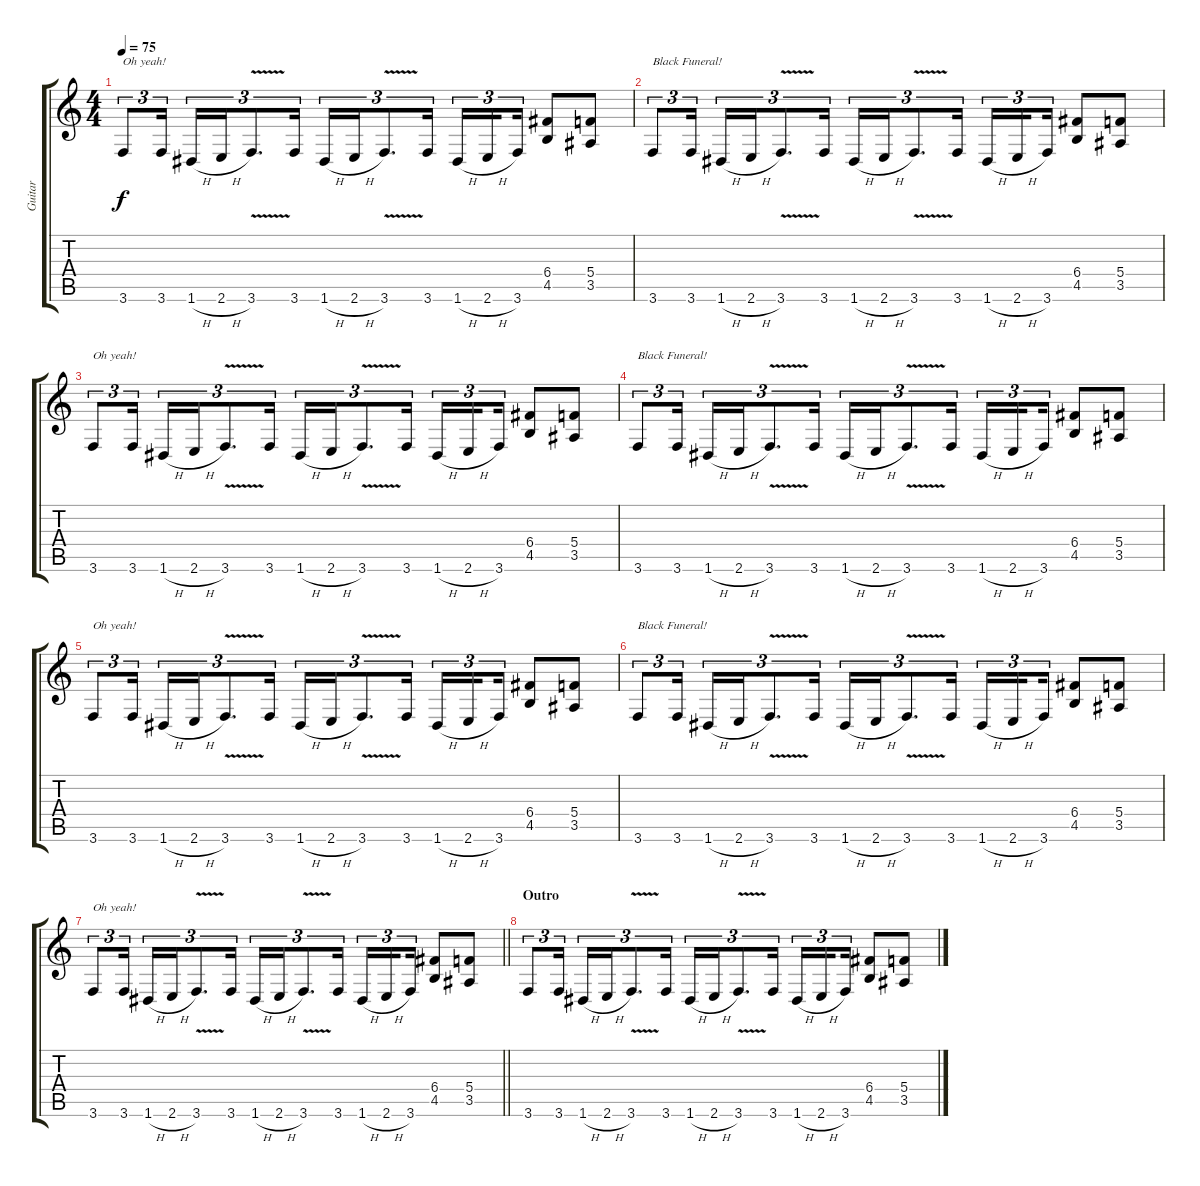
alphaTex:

\track ("Guitar" "Guitar") {instrument overdrivenguitar}
\staff {score tabs}
\tuning (D4 A3 F3 C3 G2 D2) {hide}
\ts (4 4)
\tempo 75
\clef g2
\ks c
3.6.8{tu (3 2) txt "Oh yeah!" dy f} 3.6.16{tu (3 2) beam splitsecondary} 1.6{h}.16{tu (3 2) beam merge} 2.6{h}.16{tu (3 2)} 3.6{v}.8{d tu (3 2)} 3.6.16{tu (3 2)} 1.6{h}.16{tu (3 2) beam merge} 2.6{h}.16{tu (3 2)} 3.6{v}.8{d tu (3 2)} 3.6.16{tu (3 2)} 1.6{h}.16{tu (3 2) beam merge} 2.6{h}.16{tu (3 2) beam splitsecondary} 3.6.16{tu (3 2)} (6.4 4.5).8 (5.4 3.5).8 |
3.6.8{tu (3 2) txt "Black Funeral!"} 3.6.16{tu (3 2) beam splitsecondary} 1.6{h}.16{tu (3 2) beam merge} 2.6{h}.16{tu (3 2)} 3.6{v}.8{d tu (3 2)} 3.6.16{tu (3 2)} 1.6{h}.16{tu (3 2) beam merge} 2.6{h}.16{tu (3 2)} 3.6{v}.8{d tu (3 2)} 3.6.16{tu (3 2)} 1.6{h}.16{tu (3 2) beam merge} 2.6{h}.16{tu (3 2) beam splitsecondary} 3.6.16{tu (3 2)} (6.4 4.5).8 (5.4 3.5).8 |
3.6.8{tu (3 2) txt "Oh yeah!"} 3.6.16{tu (3 2) beam splitsecondary} 1.6{h}.16{tu (3 2) beam merge} 2.6{h}.16{tu (3 2)} 3.6{v}.8{d tu (3 2)} 3.6.16{tu (3 2)} 1.6{h}.16{tu (3 2) beam merge} 2.6{h}.16{tu (3 2)} 3.6{v}.8{d tu (3 2)} 3.6.16{tu (3 2)} 1.6{h}.16{tu (3 2) beam merge} 2.6{h}.16{tu (3 2) beam splitsecondary} 3.6.16{tu (3 2)} (6.4 4.5).8 (5.4 3.5).8 |
3.6.8{tu (3 2) txt "Black Funeral!"} 3.6.16{tu (3 2) beam splitsecondary} 1.6{h}.16{tu (3 2) beam merge} 2.6{h}.16{tu (3 2)} 3.6{v}.8{d tu (3 2)} 3.6.16{tu (3 2)} 1.6{h}.16{tu (3 2) beam merge} 2.6{h}.16{tu (3 2)} 3.6{v}.8{d tu (3 2)} 3.6.16{tu (3 2)} 1.6{h}.16{tu (3 2) beam merge} 2.6{h}.16{tu (3 2) beam splitsecondary} 3.6.16{tu (3 2)} (6.4 4.5).8 (5.4 3.5).8 |
3.6.8{tu (3 2) txt "Oh yeah!"} 3.6.16{tu (3 2) beam splitsecondary} 1.6{h}.16{tu (3 2) beam merge} 2.6{h}.16{tu (3 2)} 3.6{v}.8{d tu (3 2)} 3.6.16{tu (3 2)} 1.6{h}.16{tu (3 2) beam merge} 2.6{h}.16{tu (3 2)} 3.6{v}.8{d tu (3 2)} 3.6.16{tu (3 2)} 1.6{h}.16{tu (3 2) beam merge} 2.6{h}.16{tu (3 2) beam splitsecondary} 3.6.16{tu (3 2)} (6.4 4.5).8 (5.4 3.5).8 |
3.6.8{tu (3 2) txt "Black Funeral!"} 3.6.16{tu (3 2) beam splitsecondary} 1.6{h}.16{tu (3 2) beam merge} 2.6{h}.16{tu (3 2)} 3.6{v}.8{d tu (3 2)} 3.6.16{tu (3 2)} 1.6{h}.16{tu (3 2) beam merge} 2.6{h}.16{tu (3 2)} 3.6{v}.8{d tu (3 2)} 3.6.16{tu (3 2)} 1.6{h}.16{tu (3 2) beam merge} 2.6{h}.16{tu (3 2) beam splitsecondary} 3.6.16{tu (3 2)} (6.4 4.5).8 (5.4 3.5).8 |
\barLineRight lightlight
3.6.8{tu (3 2) txt "Oh yeah!"} 3.6.16{tu (3 2) beam splitsecondary} 1.6{h}.16{tu (3 2) beam merge} 2.6{h}.16{tu (3 2)} 3.6{v}.8{d tu (3 2)} 3.6.16{tu (3 2)} 1.6{h}.16{tu (3 2) beam merge} 2.6{h}.16{tu (3 2)} 3.6{v}.8{d tu (3 2)} 3.6.16{tu (3 2)} 1.6{h}.16{tu (3 2) beam merge} 2.6{h}.16{tu (3 2) beam splitsecondary} 3.6.16{tu (3 2)} (6.4 4.5).8 (5.4 3.5).8 |
\section ("" "Outro")
3.6.8{tu (3 2)} 3.6.16{tu (3 2) beam splitsecondary} 1.6{h}.16{tu (3 2) beam merge} 2.6{h}.16{tu (3 2)} 3.6{v}.8{d tu (3 2)} 3.6.16{tu (3 2)} 1.6{h}.16{tu (3 2) beam merge} 2.6{h}.16{tu (3 2)} 3.6{v}.8{d tu (3 2)} 3.6.16{tu (3 2)} 1.6{h}.16{tu (3 2) beam merge} 2.6{h}.16{tu (3 2) beam splitsecondary} 3.6.16{tu (3 2)} (6.4 4.5).8 (5.4 3.5).8
